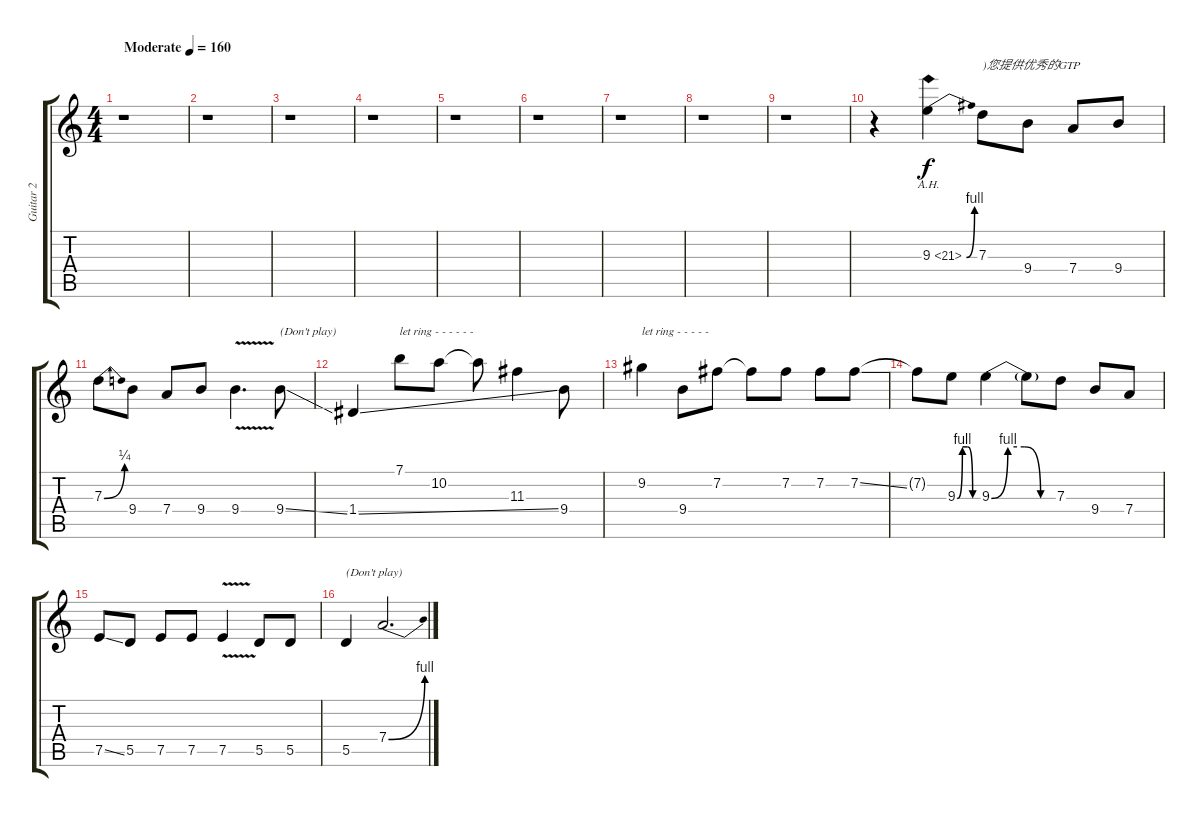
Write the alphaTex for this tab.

\track ("Guitar 2" "Guitar 2") {instrument distortionguitar}
\staff {score tabs}
\tuning (E4 B3 G3 D3 A2 E2) {hide}
\ts (4 4)
\tempo (160 "Moderate")
\clef g2
\ks c
r.1{dy f instrument distortionguitar} |
r.1 |
r.1 |
r.1 |
r.1 |
r.1 |
r.1 |
r.1 |
r.1 |
r.4 9.3{be (bend 0 0 60 4) ah 12}.4 7.3.8{txt ")您提供优秀的GTP"} 9.4.8 7.4.8 9.4.8 |
7.3{be (bend 0 0 60 1)}.8 9.4.8 7.4.8 9.4.8 9.4{v}.4{d} 9.4{ss}.8{txt "(Don't play)"} |
1.4{ss}.4 7.1.8{txt "let ring - - - - - - "} 10.2.8 10.2{t}.8 11.3.4 9.4.8 |
9.2.4{txt "let ring - - - - - "} 9.4.8 7.2.8 7.2{t}.8 7.2.8 7.2.8 7.2{ss}.8 |
7.2{t}.8 9.3{be (custom 0 0 15 4 30 4 45 0 60 0)}.8 9.3{be (custom 0 0 15 4 30 4 45 0 60 0)}.4 9.3{t}.8 7.3.8 9.4.8 7.4.8 |
7.5{ss}.8 5.5.8 7.5.8 7.5.8 7.5{v}.4 5.5.8 5.5.8 |
5.5.4{txt "(Don't play)"} 7.4{be (bend 0 0 60 4)}.2{d}
